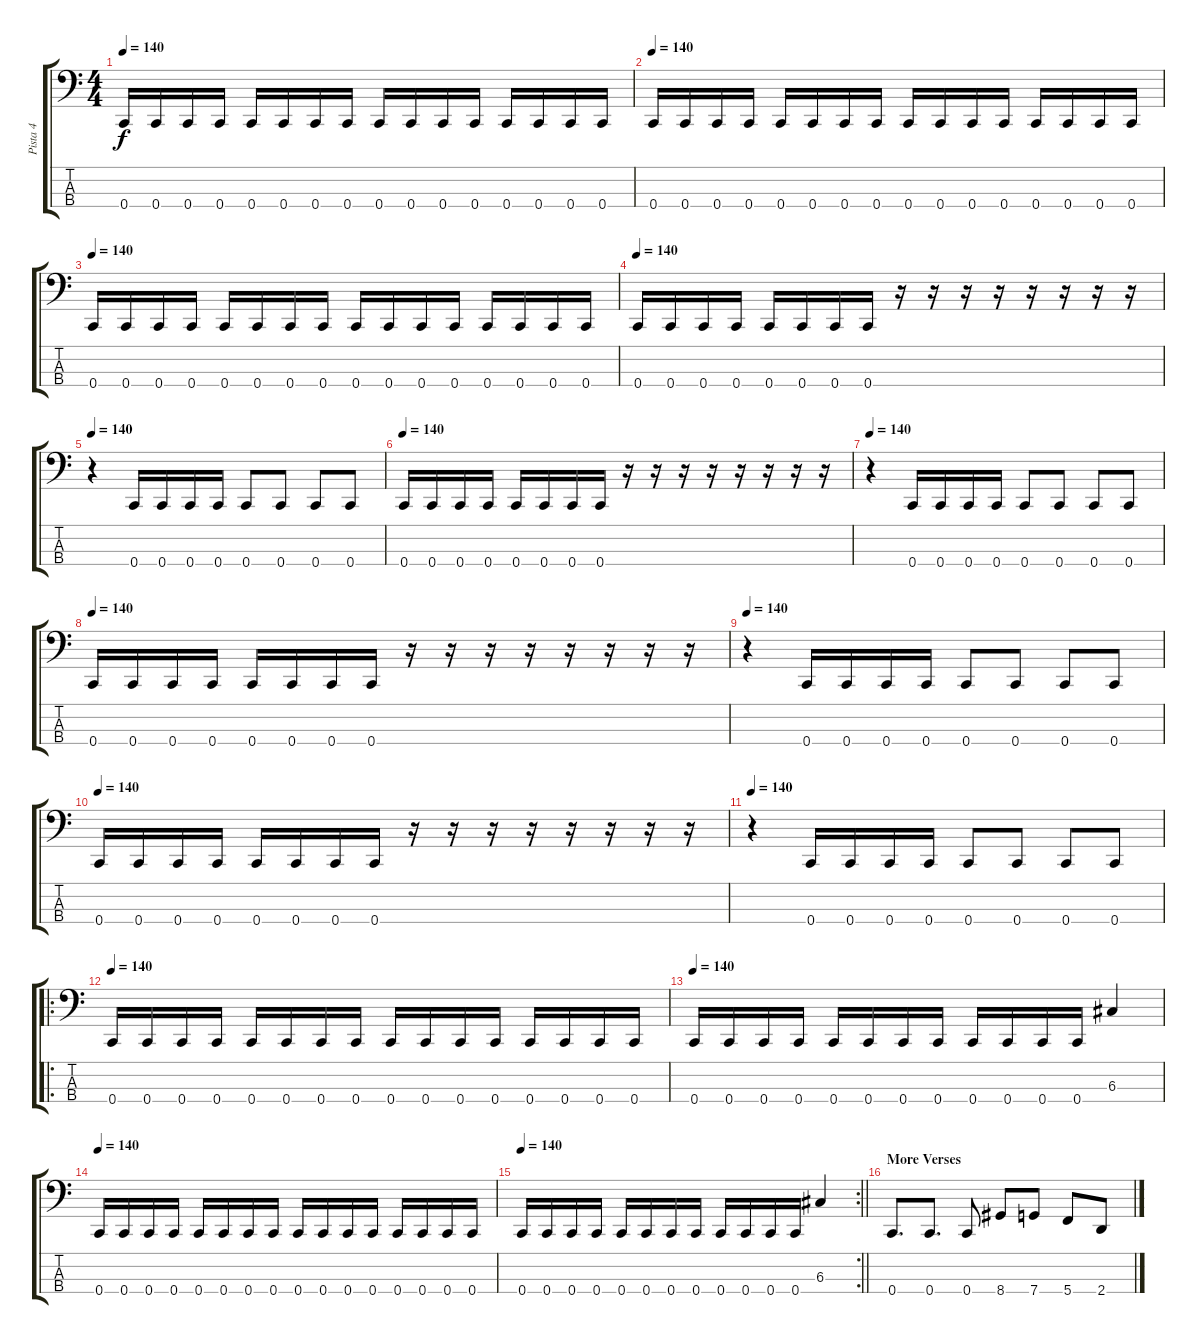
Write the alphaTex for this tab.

\track ("Pista 4" "Pista 4") {instrument electricbasspick}
\staff {score tabs}
\tuning (F2 C2 G1 C1) {hide}
\ts (4 4)
\tempo 140
\clef f4
\ks c
0.4.16{dy f} 0.4.16 0.4.16 0.4.16 0.4.16 0.4.16 0.4.16 0.4.16 0.4.16 0.4.16 0.4.16 0.4.16 0.4.16 0.4.16 0.4.16 0.4.16 |
\tempo 140
0.4.16 0.4.16 0.4.16 0.4.16 0.4.16 0.4.16 0.4.16 0.4.16 0.4.16 0.4.16 0.4.16 0.4.16 0.4.16 0.4.16 0.4.16 0.4.16 |
\tempo 140
0.4.16 0.4.16 0.4.16 0.4.16 0.4.16 0.4.16 0.4.16 0.4.16 0.4.16 0.4.16 0.4.16 0.4.16 0.4.16 0.4.16 0.4.16 0.4.16 |
\tempo 140
0.4.16 0.4.16 0.4.16 0.4.16 0.4.16 0.4.16 0.4.16 0.4.16 r.16 r.16 r.16 r.16 r.16 r.16 r.16 r.16 |
\tempo 140
r.4 0.4.16 0.4.16 0.4.16 0.4.16 0.4.8 0.4.8 0.4.8 0.4.8 |
\tempo 140
0.4.16 0.4.16 0.4.16 0.4.16 0.4.16 0.4.16 0.4.16 0.4.16 r.16 r.16 r.16 r.16 r.16 r.16 r.16 r.16 |
\tempo 140
r.4 0.4.16 0.4.16 0.4.16 0.4.16 0.4.8 0.4.8 0.4.8 0.4.8 |
\tempo 140
0.4.16 0.4.16 0.4.16 0.4.16 0.4.16 0.4.16 0.4.16 0.4.16 r.16 r.16 r.16 r.16 r.16 r.16 r.16 r.16 |
\tempo 140
r.4 0.4.16 0.4.16 0.4.16 0.4.16 0.4.8 0.4.8 0.4.8 0.4.8 |
\tempo 140
0.4.16 0.4.16 0.4.16 0.4.16 0.4.16 0.4.16 0.4.16 0.4.16 r.16 r.16 r.16 r.16 r.16 r.16 r.16 r.16 |
\tempo 140
r.4 0.4.16 0.4.16 0.4.16 0.4.16 0.4.8 0.4.8 0.4.8 0.4.8 |
\ro
\tempo 140
0.4.16 0.4.16 0.4.16 0.4.16 0.4.16 0.4.16 0.4.16 0.4.16 0.4.16 0.4.16 0.4.16 0.4.16 0.4.16 0.4.16 0.4.16 0.4.16 |
\tempo 140
0.4.16 0.4.16 0.4.16 0.4.16 0.4.16 0.4.16 0.4.16 0.4.16 0.4.16 0.4.16 0.4.16 0.4.16 6.3.4 |
\tempo 140
0.4.16 0.4.16 0.4.16 0.4.16 0.4.16 0.4.16 0.4.16 0.4.16 0.4.16 0.4.16 0.4.16 0.4.16 0.4.16 0.4.16 0.4.16 0.4.16 |
\rc 2
\tempo 140
\barLineRight lightlight
0.4.16 0.4.16 0.4.16 0.4.16 0.4.16 0.4.16 0.4.16 0.4.16 0.4.16 0.4.16 0.4.16 0.4.16 6.3.4 |
\section ("" "More Verses")
0.4.8{d} 0.4.8{d} 0.4.8 8.4.8 7.4.8 5.4.8 2.4.8
